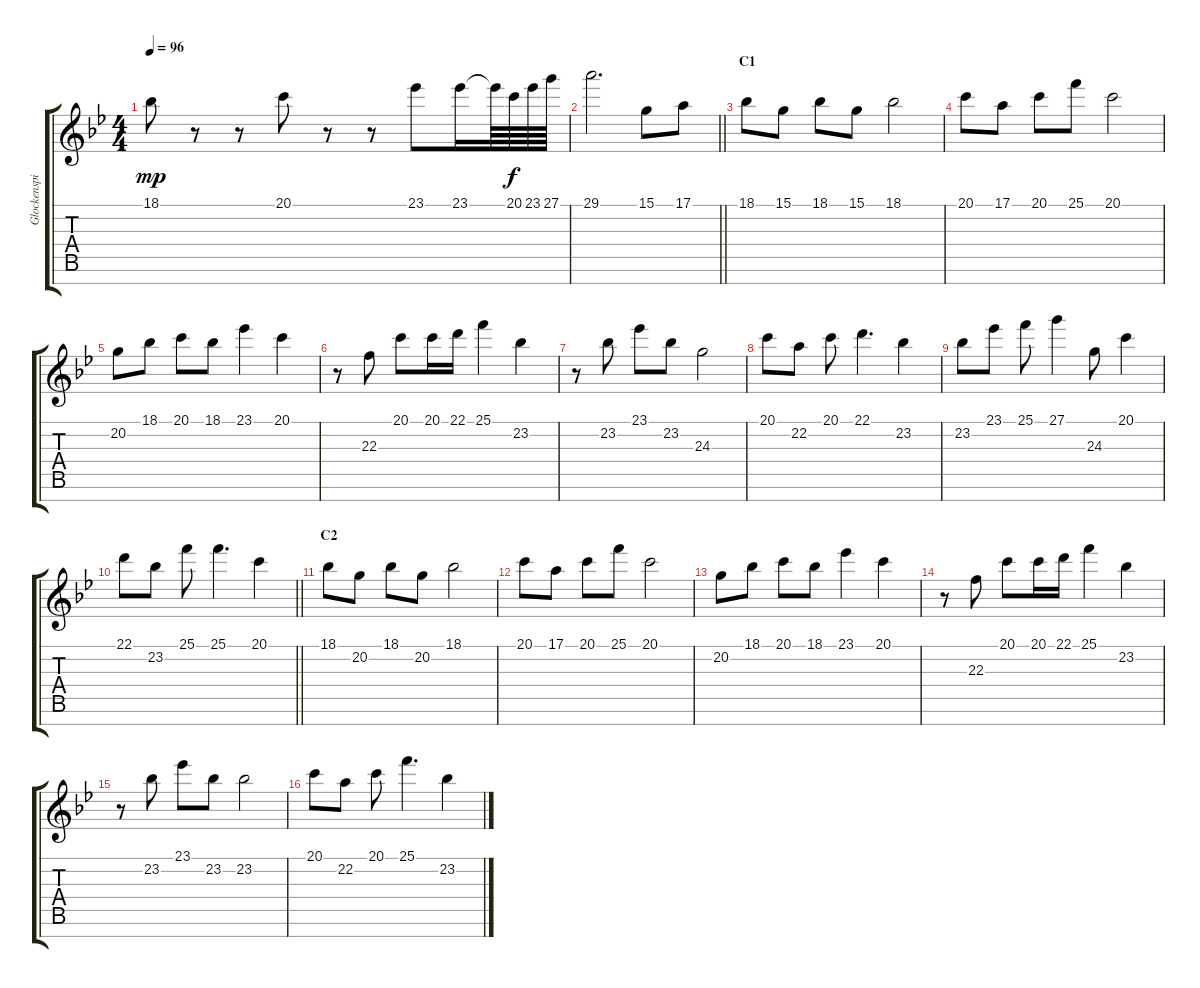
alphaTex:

\track ("Glockenspiel" "Glockenspi") {instrument glockenspiel}
\staff {score tabs}
\tuning (E4 B3 G3 D3 A2 E2 B1) {hide}
\ts (4 4)
\tempo 96
\clef g2
\ks bb
18.1.8{dy mp} r.8 r.8 20.1.8 r.8 r.8 23.1.8 23.1.16 23.1{t}.64 20.1.64{dy f} 23.1.64 27.1.64 |
\barLineRight lightlight
29.1.2{d} 15.1.8 17.1.8 |
\section ("" "C1")
18.1.8 15.1.8 18.1.8 15.1.8 18.1.2 |
20.1.8 17.1.8 20.1.8 25.1.8 20.1.2 |
20.2.8 18.1.8 20.1.8 18.1.8 23.1.4 20.1.4 |
r.8 22.3.8 20.1.8 20.1.16 22.1.16 25.1.4 23.2.4 |
r.8 23.2.8 23.1.8 23.2.8 24.3.2 |
20.1.8 22.2.8 20.1.8 22.1.4{d} 23.2.4 |
23.2.8 23.1.8 25.1.8 27.1.4 24.3.8 20.1.4 |
\barLineRight lightlight
22.1.8 23.2.8 25.1.8 25.1.4{d} 20.1.4 |
\section ("" "C2")
18.1.8 20.2.8 18.1.8 20.2.8 18.1.2 |
20.1.8 17.1.8 20.1.8 25.1.8 20.1.2 |
20.2.8 18.1.8 20.1.8 18.1.8 23.1.4 20.1.4 |
r.8 22.3.8 20.1.8 20.1.16 22.1.16 25.1.4 23.2.4 |
r.8 23.2.8 23.1.8 23.2.8 23.2.2 |
20.1.8 22.2.8 20.1.8 25.1.4{d} 23.2.4
